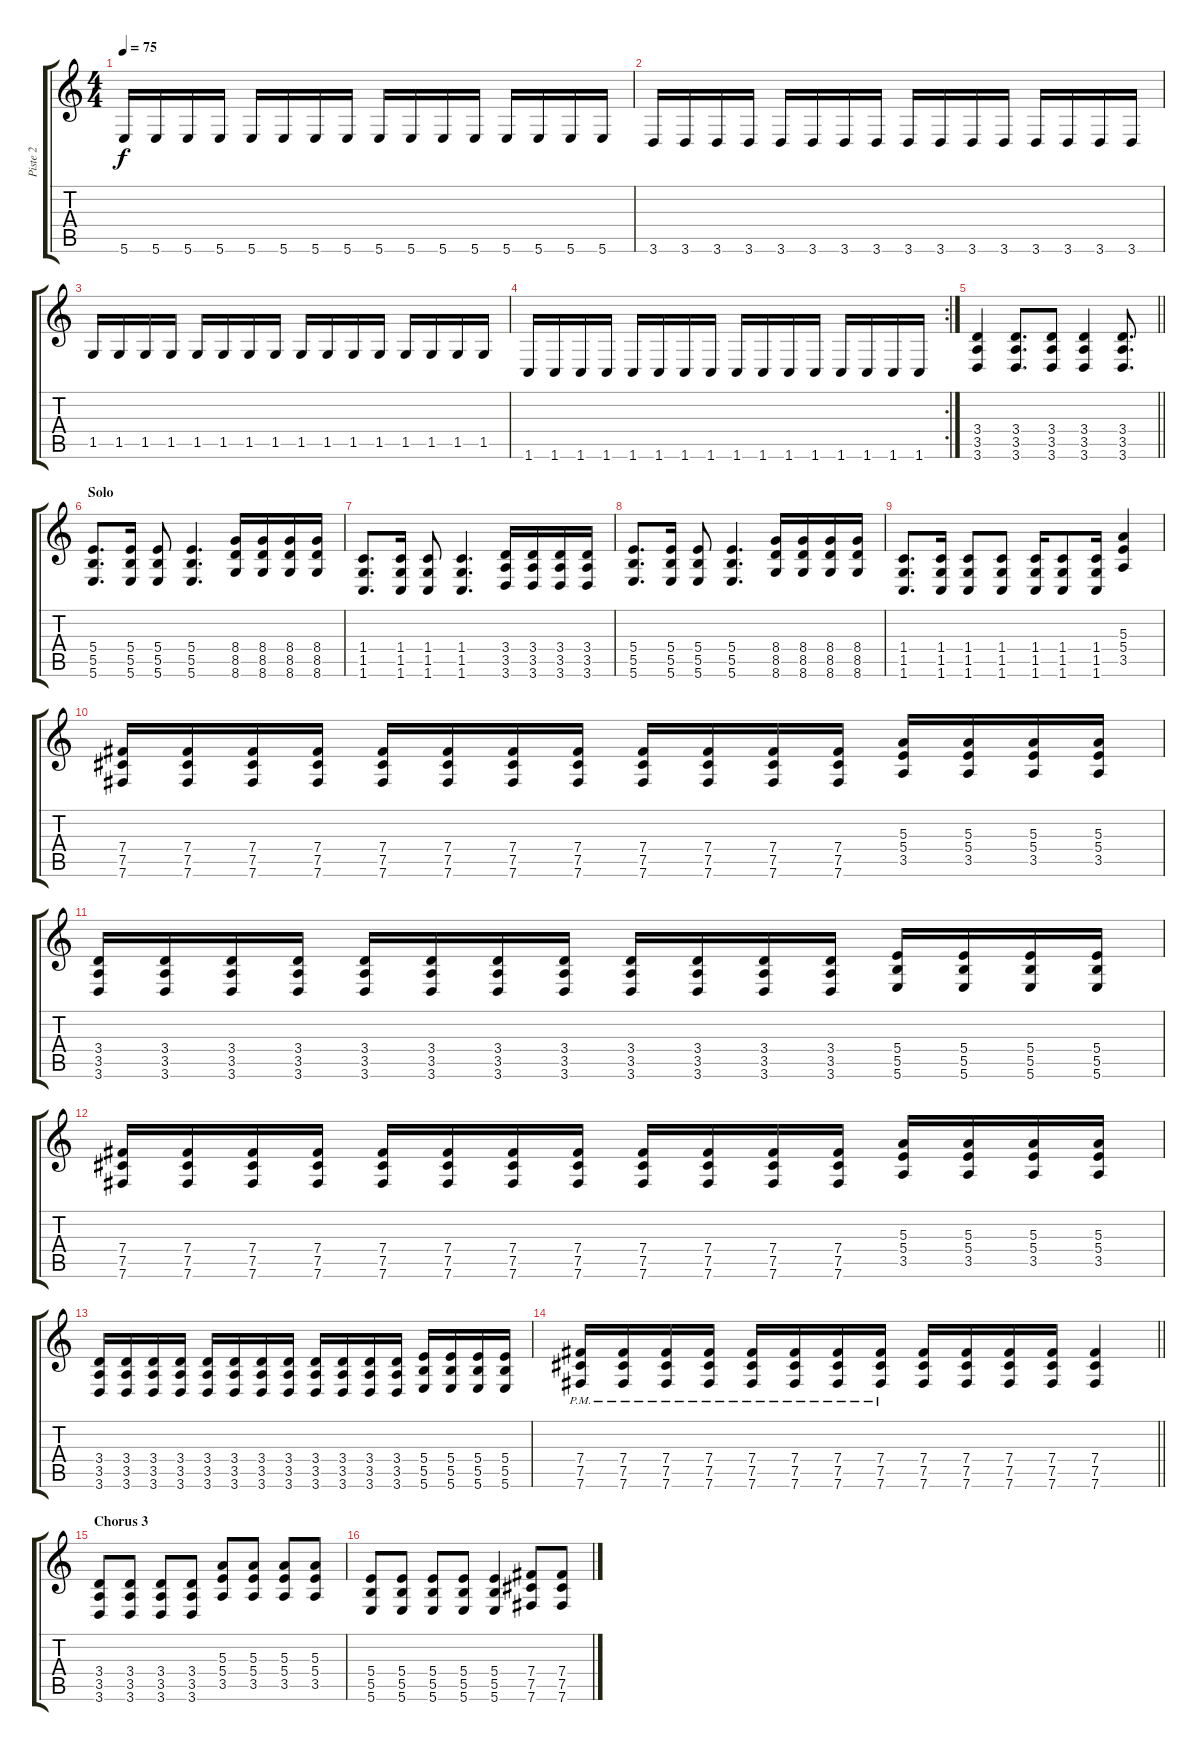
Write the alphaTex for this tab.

\track ("Piste 2" "Piste 2") {instrument distortionguitar}
\staff {score tabs}
\tuning (Db4 Ab3 E3 B2 Gb2 B1) {hide}
\ts (4 4)
\tempo 75
\clef g2
\ks c
5.6.16{dy f instrument distortionguitar} 5.6.16 5.6.16 5.6.16 5.6.16 5.6.16 5.6.16 5.6.16 5.6.16 5.6.16 5.6.16 5.6.16 5.6.16 5.6.16 5.6.16 5.6.16 |
3.6.16 3.6.16 3.6.16 3.6.16 3.6.16 3.6.16 3.6.16 3.6.16 3.6.16 3.6.16 3.6.16 3.6.16 3.6.16 3.6.16 3.6.16 3.6.16 |
1.5.16 1.5.16 1.5.16 1.5.16 1.5.16 1.5.16 1.5.16 1.5.16 1.5.16 1.5.16 1.5.16 1.5.16 1.5.16 1.5.16 1.5.16 1.5.16 |
\rc 2
1.6.16 1.6.16 1.6.16 1.6.16 1.6.16 1.6.16 1.6.16 1.6.16 1.6.16 1.6.16 1.6.16 1.6.16 1.6.16 1.6.16 1.6.16 1.6.16 |
\barLineRight lightlight
(3.4 3.5 3.6).4 (3.4 3.5 3.6).8{d} (3.4 3.5 3.6).8 (3.4 3.5 3.6).4 (3.4 3.5 3.6).8{d} |
\section ("" "Solo")
(5.4 5.5 5.6).8{d} (5.4 5.5 5.6).16 (5.4 5.5 5.6).8 (5.4 5.5 5.6).4{d} (8.4 8.5 8.6).16 (8.4 8.5 8.6).16 (8.4 8.5 8.6).16 (8.4 8.5 8.6).16 |
(1.4 1.5 1.6).8{d} (1.4 1.5 1.6).16 (1.4 1.5 1.6).8 (1.4 1.5 1.6).4{d} (3.4 3.5 3.6).16 (3.4 3.5 3.6).16 (3.4 3.5 3.6).16 (3.4 3.5 3.6).16 |
(5.4 5.5 5.6).8{d} (5.4 5.5 5.6).16 (5.4 5.5 5.6).8 (5.4 5.5 5.6).4{d} (8.4 8.5 8.6).16 (8.4 8.5 8.6).16 (8.4 8.5 8.6).16 (8.4 8.5 8.6).16 |
(1.4 1.5 1.6).8{d} (1.4 1.5 1.6).16 (1.4 1.5 1.6).8 (1.4 1.5 1.6).8 (1.4 1.5 1.6).16 (1.4 1.5 1.6).8 (1.4 1.5 1.6).16 (5.3 5.4 3.5).4 |
(7.4 7.5 7.6).16 (7.4 7.5 7.6).16 (7.4 7.5 7.6).16 (7.4 7.5 7.6).16 (7.4 7.5 7.6).16 (7.4 7.5 7.6).16 (7.4 7.5 7.6).16 (7.4 7.5 7.6).16 (7.4 7.5 7.6).16 (7.4 7.5 7.6).16 (7.4 7.5 7.6).16 (7.4 7.5 7.6).16 (5.3 5.4 3.5).16 (5.3 5.4 3.5).16 (5.3 5.4 3.5).16 (5.3 5.4 3.5).16 |
(3.4 3.5 3.6).16 (3.4 3.5 3.6).16 (3.4 3.5 3.6).16 (3.4 3.5 3.6).16 (3.4 3.5 3.6).16 (3.4 3.5 3.6).16 (3.4 3.5 3.6).16 (3.4 3.5 3.6).16 (3.4 3.5 3.6).16 (3.4 3.5 3.6).16 (3.4 3.5 3.6).16 (3.4 3.5 3.6).16 (5.4 5.5 5.6).16 (5.4 5.5 5.6).16 (5.4 5.5 5.6).16 (5.4 5.5 5.6).16 |
(7.4 7.5 7.6).16 (7.4 7.5 7.6).16 (7.4 7.5 7.6).16 (7.4 7.5 7.6).16 (7.4 7.5 7.6).16 (7.4 7.5 7.6).16 (7.4 7.5 7.6).16 (7.4 7.5 7.6).16 (7.4 7.5 7.6).16 (7.4 7.5 7.6).16 (7.4 7.5 7.6).16 (7.4 7.5 7.6).16 (5.3 5.4 3.5).16 (5.3 5.4 3.5).16 (5.3 5.4 3.5).16 (5.3 5.4 3.5).16 |
(3.4 3.5 3.6).16 (3.4 3.5 3.6).16 (3.4 3.5 3.6).16 (3.4 3.5 3.6).16 (3.4 3.5 3.6).16 (3.4 3.5 3.6).16 (3.4 3.5 3.6).16 (3.4 3.5 3.6).16 (3.4 3.5 3.6).16 (3.4 3.5 3.6).16 (3.4 3.5 3.6).16 (3.4 3.5 3.6).16 (5.4 5.5 5.6).16 (5.4 5.5 5.6).16 (5.4 5.5 5.6).16 (5.4 5.5 5.6).16 |
\barLineRight lightlight
(7.4{pm} 7.5{pm} 7.6{pm}).16 (7.4{pm} 7.5{pm} 7.6{pm}).16 (7.4{pm} 7.5{pm} 7.6{pm}).16 (7.4{pm} 7.5{pm} 7.6{pm}).16 (7.4{pm} 7.5{pm} 7.6{pm}).16 (7.4{pm} 7.5{pm} 7.6{pm}).16 (7.4{pm} 7.5{pm} 7.6{pm}).16 (7.4{pm} 7.5{pm} 7.6{pm}).16 (7.4 7.5 7.6).16 (7.4 7.5 7.6).16 (7.4 7.5 7.6).16 (7.4 7.5 7.6).16 (7.4 7.5 7.6).4 |
\section ("" "Chorus 3")
(3.4 3.5 3.6).8 (3.4 3.5 3.6).8 (3.4 3.5 3.6).8 (3.4 3.5 3.6).8 (5.3 5.4 3.5).8 (5.3 5.4 3.5).8 (5.3 5.4 3.5).8 (5.3 5.4 3.5).8 |
(5.4 5.5 5.6).8 (5.4 5.5 5.6).8 (5.4 5.5 5.6).8 (5.4 5.5 5.6).8 (5.4 5.5 5.6).4 (7.4 7.5 7.6).8 (7.4 7.5 7.6).8
